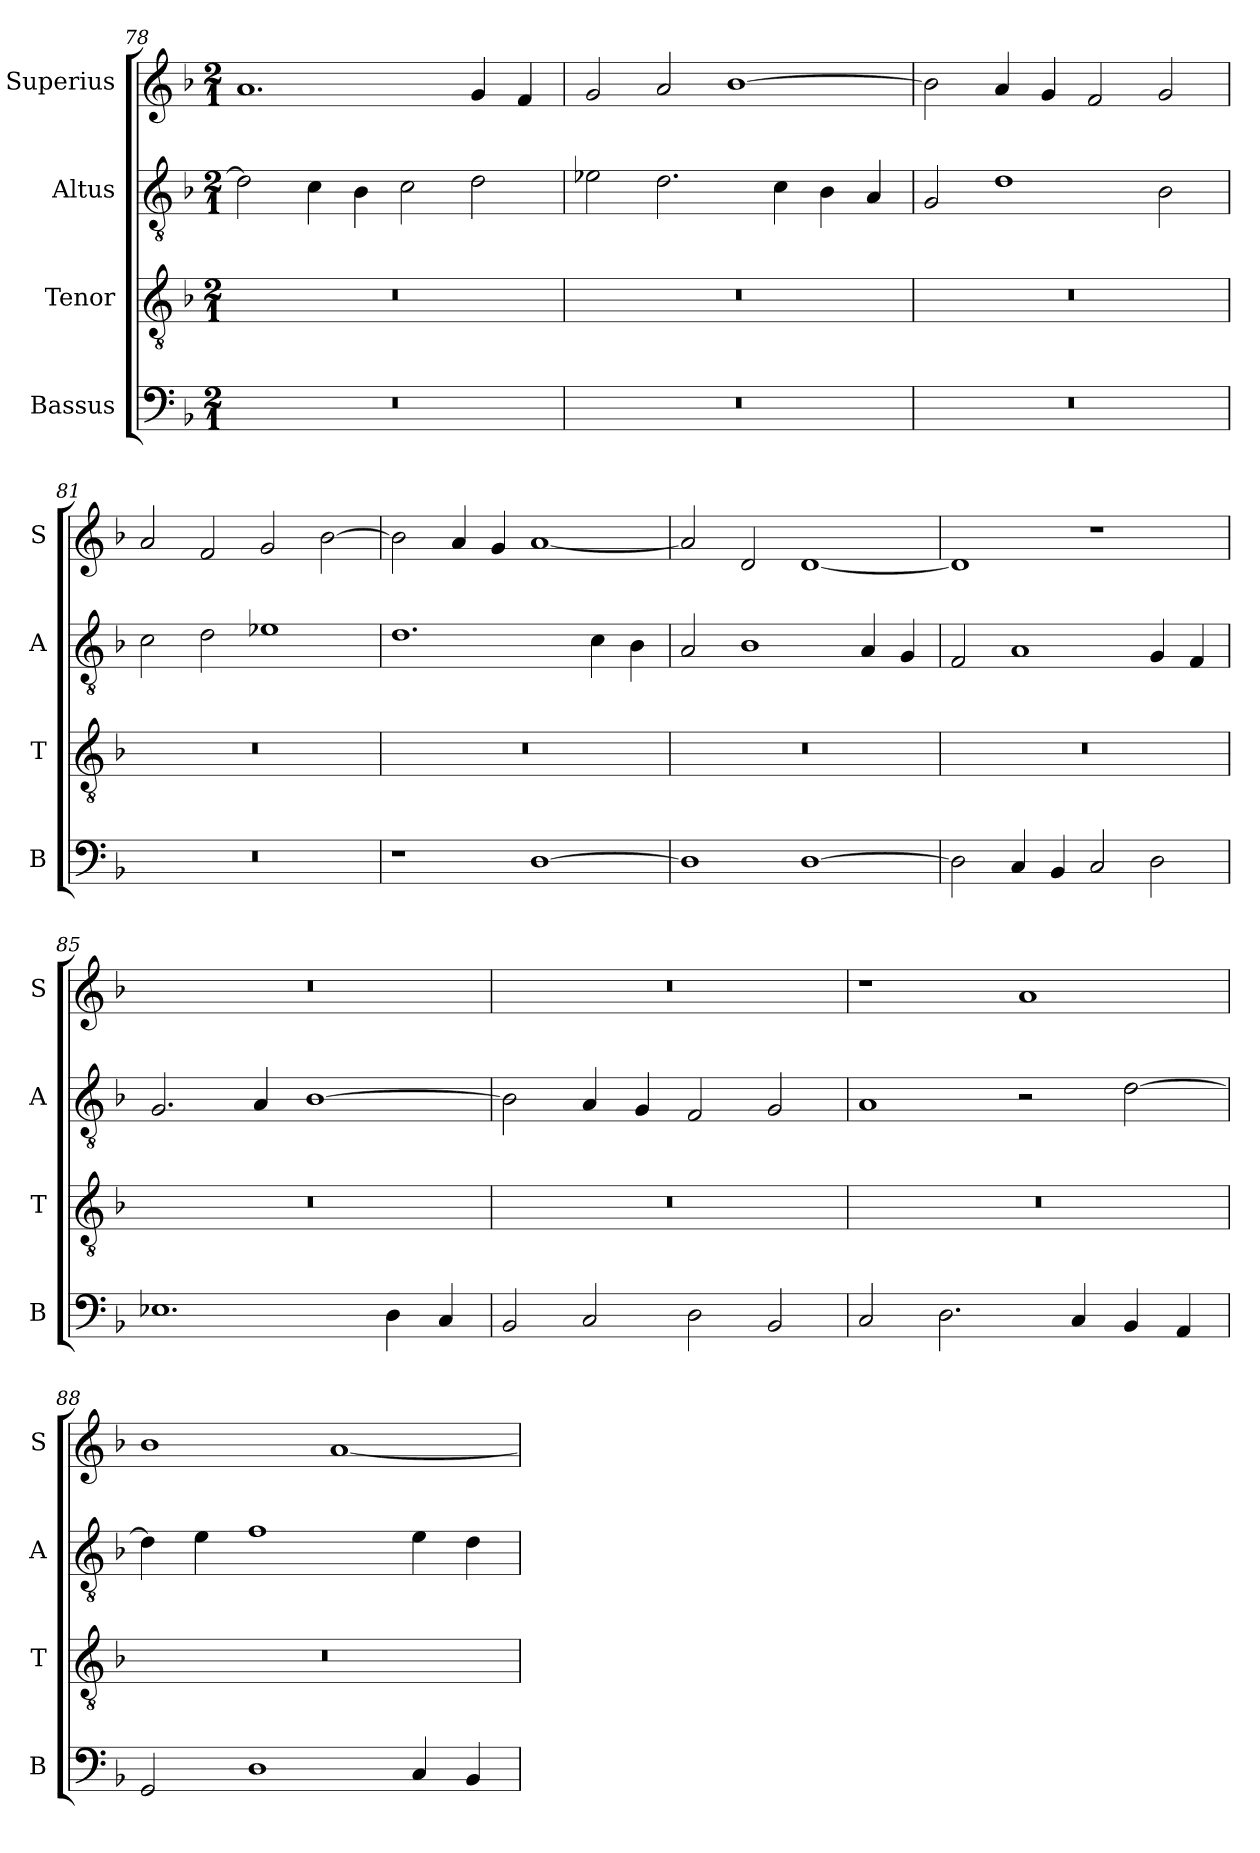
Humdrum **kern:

**kern	**kern	**kern	**kern
*part4	*part3	*part2	*part1
*staff4	*staff3	*staff2	*staff1
*I"Bassus	*I"Tenor	*I"Altus	*I"Superius
*I'B	*I'T	*I'A	*I'S
*clefF4	*clefGv2	*clefGv2	*clefG2
*k[b-]	*k[b-]	*k[b-]	*k[b-]
*M2/1	*M2/1	*M2/1	*M2/1
=78	=78	=78	=78
0r	0r	2d\]	1.a
.	.	4c\	.
.	.	4B-\	.
.	.	2c\	.
.	.	2d\	4g/
.	.	.	4f/
=79	=79	=79	=79
0r	0r	2e-X\	2g/
.	.	2.d\	2a/
.	.	.	[1b-
.	.	4c\	.
.	.	4B-\	.
.	.	4A/	.
=80	=80	=80	=80
0r	0r	2G/	2b-\]
.	.	1d	4a/
.	.	.	4g/
.	.	.	2f/
.	.	2B-\	2g/
=81	=81	=81	=81
0r	0r	2c\	2a/
.	.	2d\	2f/
.	.	1e-X	2g/
.	.	.	[2b-\
=82	=82	=82	=82
1r	0r	1.d	2b-\]
.	.	.	4a/
.	.	.	4g/
[1D	.	.	[1a
.	.	4c\	.
.	.	4B-\	.
=83	=83	=83	=83
1D]	0r	2A/	2a/]
.	.	1B-	2d/
[1D	.	.	[1d
.	.	4A/	.
.	.	4G/	.
=84	=84	=84	=84
2D\]	0r	2F/	1d]
4C/	.	1A	.
4BB-/	.	.	.
2C/	.	.	1r
2D\	.	4G/	.
.	.	4F/	.
=85	=85	=85	=85
1.E-X	0r	2.G/	0r
.	.	4A/	.
.	.	[1B-	.
4D\	.	.	.
4C/	.	.	.
=86	=86	=86	=86
2BB-/	0r	2B-\]	0r
2C/	.	4A/	.
.	.	4G/	.
2D\	.	2F/	.
2BB-/	.	2G/	.
=87	=87	=87	=87
2C/	0r	1A	1r
2.D\	.	.	.
.	.	2r	1a
4C/	.	.	.
4BB-/	.	[2d\	.
4AA/	.	.	.
=88	=88	=88	=88
2GG/	0r	4d\]	1b-
.	.	4e\	.
1D	.	1f	.
.	.	.	[1a
4C/	.	4e\	.
4BB-/	.	4d\	.
=	=	=	=
*-	*-	*-	*-
